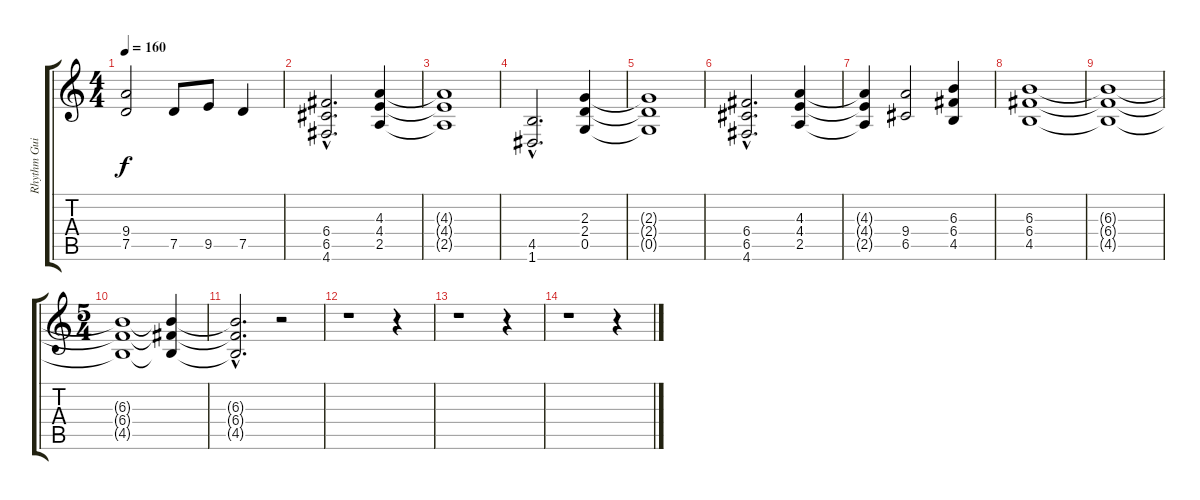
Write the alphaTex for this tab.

\track ("Rhythm Guitar" "Rhythm Gui") {instrument overdrivenguitar}
\staff {score tabs}
\tuning (D4 A3 F3 C3 G2 D2) {hide}
\ts (4 4)
\tempo 160
\clef g2
\ks c
(9.4{t} 7.5{t}).2{dy f} 7.5.8 9.5.8 7.5.4 |
(6.4{hac} 6.5{hac} 4.6{hac}).2{d} (4.3 4.4 2.5).4 |
(4.3{t} 4.4{t} 2.5{t}).1 |
(4.5{hac} 1.6{hac}).2{d} (2.3 2.4 0.5).4 |
(2.3{t} 2.4{t} 0.5{t}).1 |
(6.4{hac} 6.5{hac} 4.6{hac}).2{d} (4.3 4.4 2.5).4 |
(4.3{t} 4.4{t} 2.5{t}).4 (9.4 6.5).2 (6.3 6.4 4.5).4 |
(6.3 6.4 4.5).1{volume 15} |
(6.3{t} 6.4{t} 4.5{t}).1 |
\ts (5 4)
(6.3{t} 6.4{t} 4.5{t}).1 (6.3{t} 6.4{t} 4.5{t}).4 |
(6.3{hac t} 6.4{hac t} 4.5{hac t}).2{d} r.2 |
r.1 r.4 |
r.1 r.4 |
r.1 r.4
